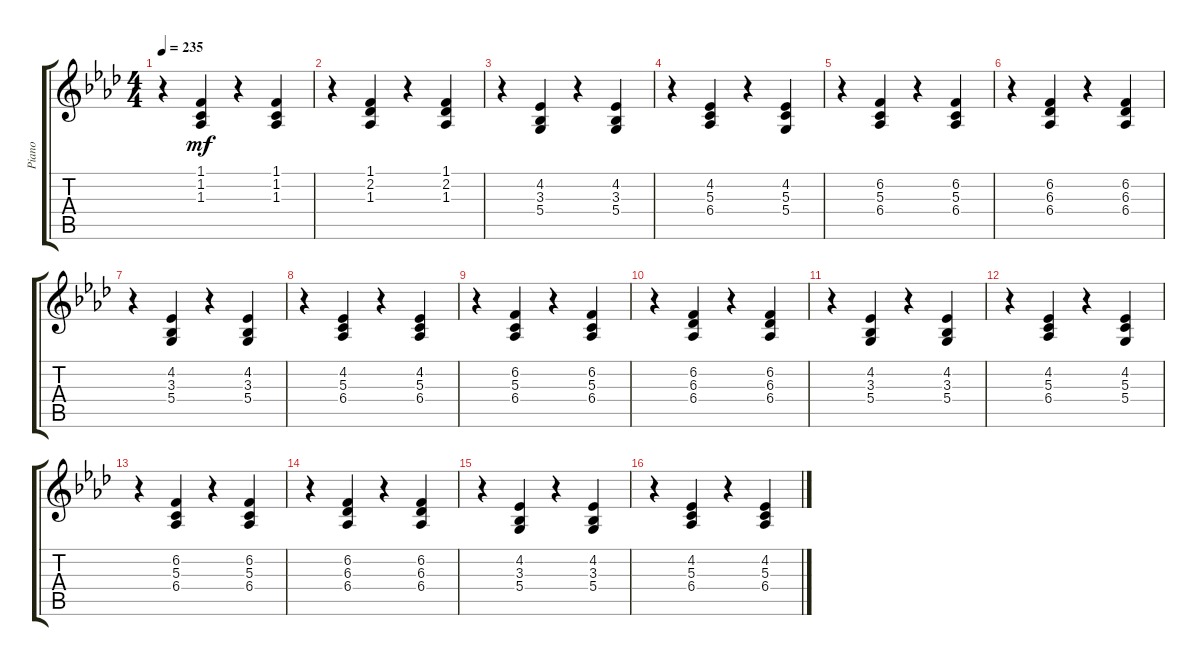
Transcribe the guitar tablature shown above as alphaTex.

\track ("Piano" "Piano") {instrument acousticgrandpiano}
\staff {score tabs}
\tuning (E4 B3 G3 D3 A2 E2) {hide}
\ts (4 4)
\tempo 235
\clef g2
\ks ab
r.4{dy mf} (1.1 1.2 1.3).4 r.4 (1.1 1.2 1.3).4 |
r.4 (1.1 2.2 1.3).4 r.4 (1.1 2.2 1.3).4 |
r.4 (4.2 3.3 5.4).4 r.4 (4.2 3.3 5.4).4 |
r.4 (4.2 5.3 6.4).4 r.4 (4.2 5.3 5.4).4 |
r.4 (6.2 5.3 6.4).4 r.4 (6.2 5.3 6.4).4 |
r.4 (6.2 6.3 6.4).4 r.4 (6.2 6.3 6.4).4 |
r.4 (4.2 3.3 5.4).4 r.4 (4.2 3.3 5.4).4 |
r.4 (4.2 5.3 6.4).4 r.4 (4.2 5.3 6.4).4 |
r.4 (6.2 5.3 6.4).4 r.4 (6.2 5.3 6.4).4 |
r.4 (6.2 6.3 6.4).4 r.4 (6.2 6.3 6.4).4 |
r.4 (4.2 3.3 5.4).4 r.4 (4.2 3.3 5.4).4 |
r.4 (4.2 5.3 6.4).4 r.4 (4.2 5.3 5.4).4 |
r.4 (6.2 5.3 6.4).4 r.4 (6.2 5.3 6.4).4 |
r.4 (6.2 6.3 6.4).4 r.4 (6.2 6.3 6.4).4 |
r.4 (4.2 3.3 5.4).4 r.4 (4.2 3.3 5.4).4 |
r.4 (4.2 5.3 6.4).4 r.4 (4.2 5.3 6.4).4
